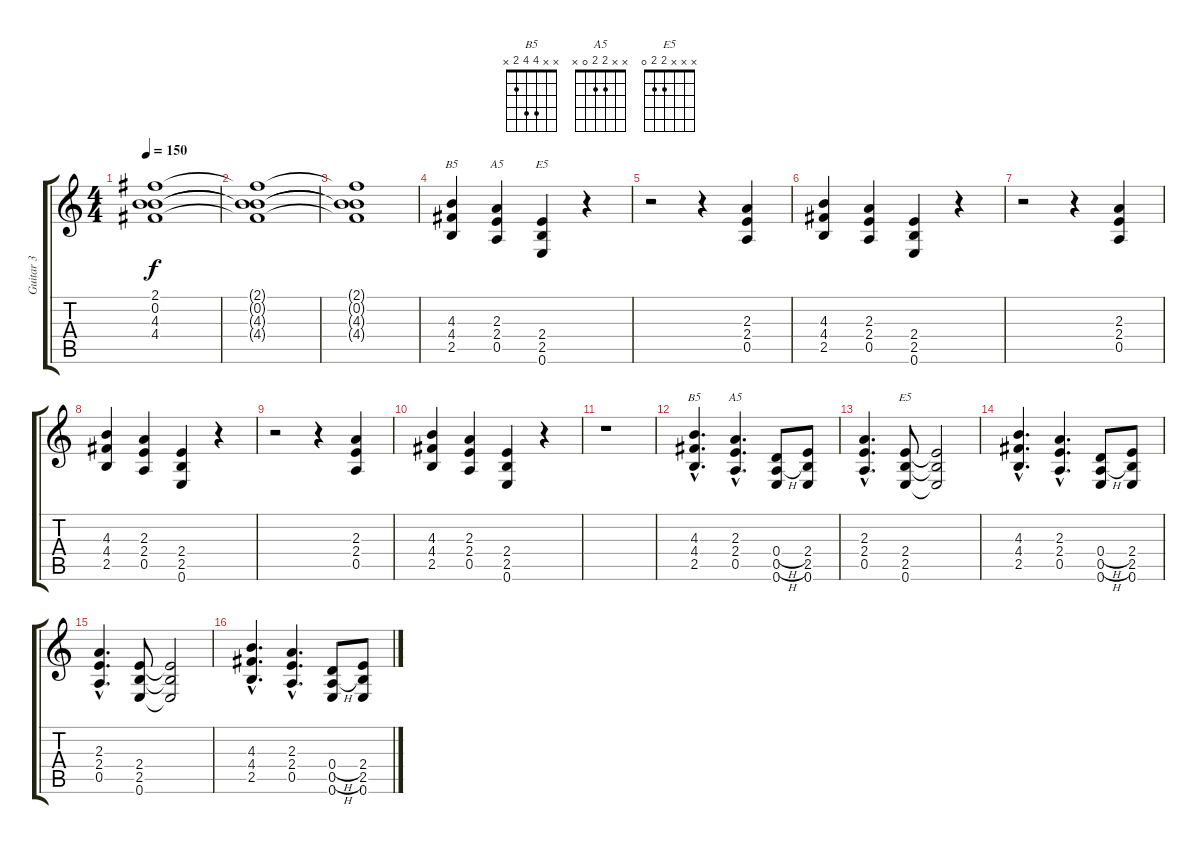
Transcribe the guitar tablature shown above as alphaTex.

\track ("Guitar 3" "Guitar 3") {instrument distortionguitar}
\staff {score tabs}
\tuning (E4 B3 G3 D3 A2 E2) {hide}
\chord ("B5" x x x x x x) {firstfret 0}
\chord ("A5" x x x x x x) {firstfret 0}
\chord ("E5" x x x x x x) {firstfret 0}
\chord ("B5" x x 4 4 2 x)
\chord ("A5" x x 2 2 0 x)
\chord ("E5" x x x 2 2 0)
\ts (4 4)
\tempo 150
\clef g2
\ks c
(2.1{t} 0.2{t} 4.3{t} 4.4{t}).1{dy f} |
(2.1{t} 0.2{t} 4.3{t} 4.4{t}).1 |
(2.1{t} 0.2{t} 4.3{t} 4.4{t}).1 |
(4.3 4.4 2.5).4{ch "B5"} (2.3 2.4 0.5).4{ch "A5"} (2.4 2.5 0.6).4{ch "E5"} r.4 |
r.2 r.4 (2.3 2.4 0.5).4 |
(4.3 4.4 2.5).4 (2.3 2.4 0.5).4 (2.4 2.5 0.6).4 r.4 |
r.2 r.4 (2.3 2.4 0.5).4 |
(4.3 4.4 2.5).4 (2.3 2.4 0.5).4 (2.4 2.5 0.6).4 r.4 |
r.2 r.4 (2.3 2.4 0.5).4 |
(4.3 4.4 2.5).4 (2.3 2.4 0.5).4 (2.4 2.5 0.6).4 r.4 |
r.1 |
(4.3{hac} 4.4{hac} 2.5{hac}).4{d ch "B5"} (2.3{hac} 2.4{hac} 0.5{hac}).4{d ch "A5"} (0.4{h} 0.5{h} 0.6).8 (2.4 2.5 0.6).8 |
(2.3{hac} 2.4{hac} 0.5{hac}).4{d} (2.4 2.5 0.6).8{ch "E5"} (2.4{t} 2.5{t} 0.6{t}).2 |
(4.3{hac} 4.4{hac} 2.5{hac}).4{d} (2.3{hac} 2.4{hac} 0.5{hac}).4{d} (0.4{h} 0.5{h} 0.6).8 (2.4 2.5 0.6).8 |
(2.3{hac} 2.4{hac} 0.5{hac}).4{d} (2.4 2.5 0.6).8 (2.4{t} 2.5{t} 0.6{t}).2 |
(4.3{hac} 4.4{hac} 2.5{hac}).4{d} (2.3{hac} 2.4{hac} 0.5{hac}).4{d} (0.4{h} 0.5{h} 0.6).8 (2.4 2.5 0.6).8
